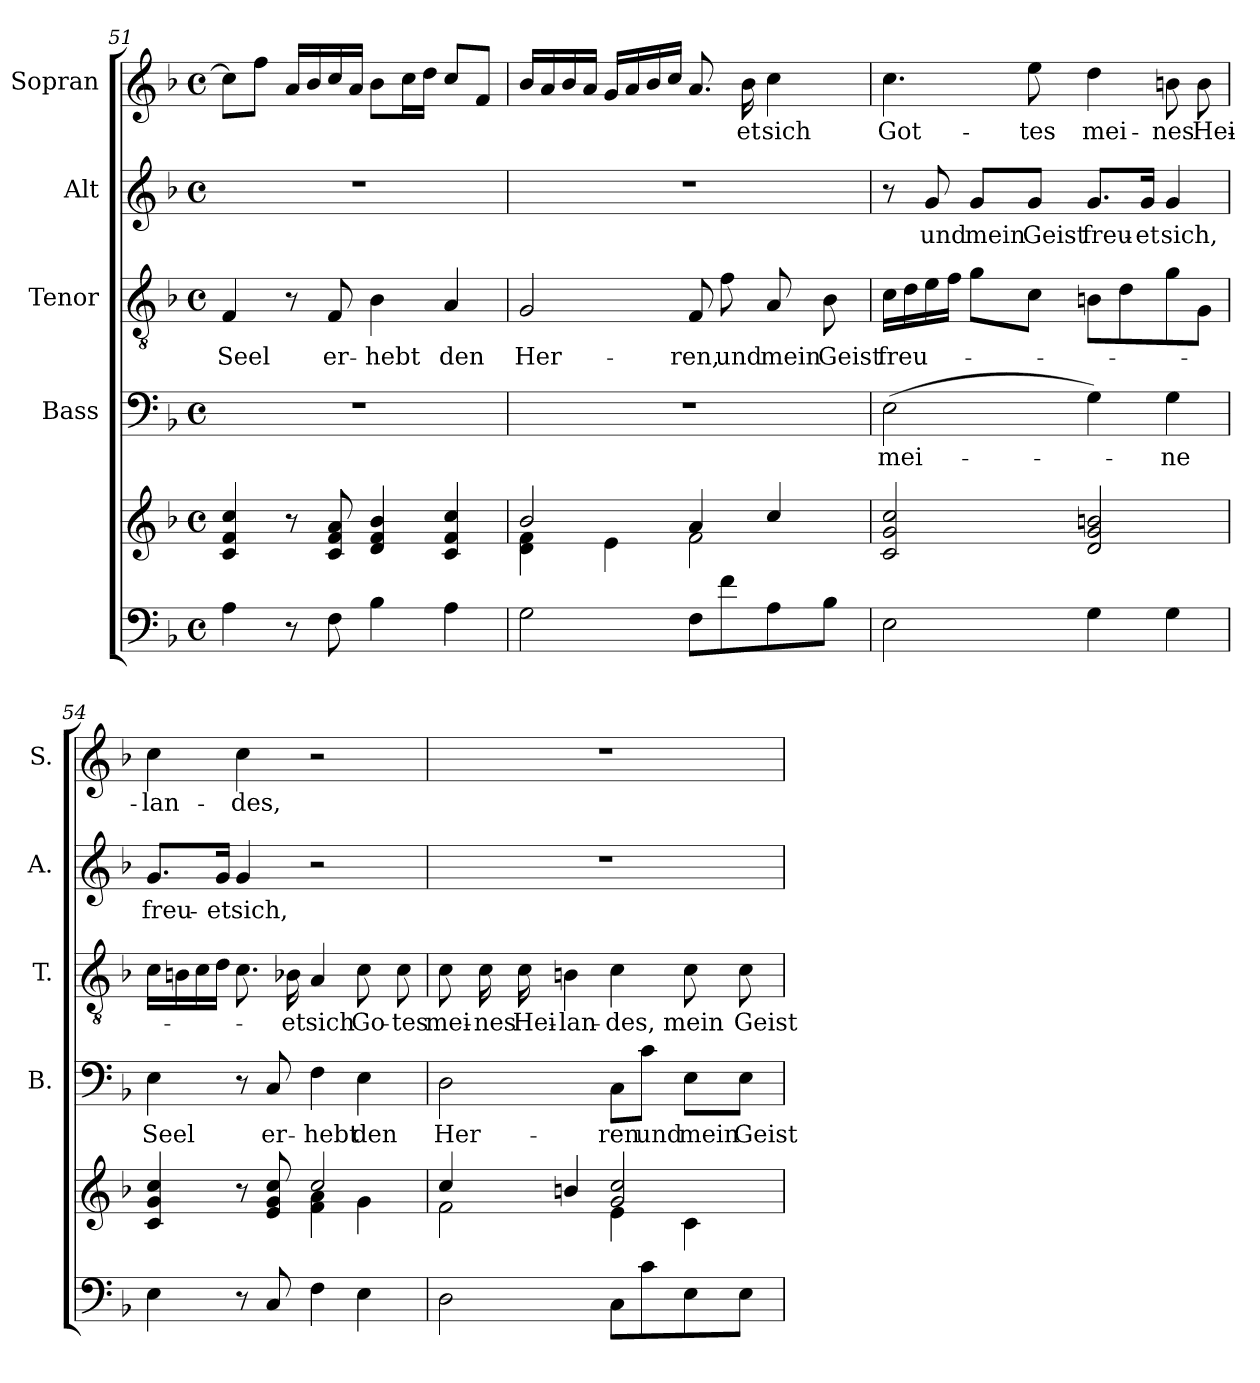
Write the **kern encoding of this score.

**kern	**kern	**kern	**text	**kern	**text	**kern	**text	**kern	**text
*part5	*part5	*part4	*part4	*part3	*part3	*part2	*part2	*part1	*part1
*staff6	*staff5	*staff4	*staff4	*staff3	*staff3	*staff2	*staff2	*staff1	*staff1
*	*	*I"Bass	*	*I"Tenor	*	*I"Alt	*	*I"Sopran	*
*	*	*I'B.	*	*I'T.	*	*I'A.	*	*I'S.	*
*clefF4	*clefG2	*clefF4	*	*clefGv2	*	*clefG2	*	*clefG2	*
*k[b-]	*k[b-]	*k[b-]	*	*k[b-]	*	*k[b-]	*	*k[b-]	*
*F:	*F:	*F:	*	*F:	*	*F:	*	*F:	*
*M4/4	*M4/4	*M4/4	*	*M4/4	*	*M4/4	*	*M4/4	*
*met(c)	*met(c)	*met(c)	*	*met(c)	*	*met(c)	*	*met(c)	*
=51	=51	=51	=51	=51	=51	=51	=51	=51	=51
!	!	!	!	!	!LO:LY:b	!	!	!	!
4A\	4c/ 4f/ 4cc/	1r	.	4F/	Seel	1r	.	8cc\L]	.
.	.	.	.	.	.	.	.	8ff\J	.
8r	8r	.	.	8r	.	.	.	16a/LL	.
.	.	.	.	.	.	.	.	16b-/	.
!	!	!	!	!	!LO:LY:b	!	!	!	!
8F\	8c/ 8f/ 8a/	.	.	8F/	er-	.	.	16cc/	.
.	.	.	.	.	.	.	.	16a/JJ	.
!	!	!	!	!	!LO:LY:b	!	!	!	!
4B-\	4d/ 4f/ 4b-/	.	.	4B-\	-hebt	.	.	8b-\L	.
.	.	.	.	.	.	.	.	16cc\L	.
.	.	.	.	.	.	.	.	16dd\JJ	.
!	!	!	!	!	!LO:LY:b	!	!	!	!
4A\	4c/ 4f/ 4cc/	.	.	4A/	den	.	.	8cc/L	.
.	.	.	.	.	.	.	.	8f/J	.
=52	=52	=52	=52	=52	=52	=52	=52	=52	=52
*	*^	*	*	*	*	*	*	*	*
!	!	!	!	!	!	!LO:LY:b	!	!	!	!
2G\	2b-/	4d\ 4f\	1r	.	2G/	Her-	1r	.	16b-/LL	.
.	.	.	.	.	.	.	.	.	16a/	.
.	.	.	.	.	.	.	.	.	16b-/	.
.	.	.	.	.	.	.	.	.	16a/JJ	.
.	.	4e\	.	.	.	.	.	.	16g/LL	.
.	.	.	.	.	.	.	.	.	16a/	.
.	.	.	.	.	.	.	.	.	16b-/	.
.	.	.	.	.	.	.	.	.	16cc/JJ	.
!	!	!	!	!	!	!LO:LY:b	!	!	!	!
8F\L	4a/	2f\	.	.	8F/	-ren,	.	.	8.a/	.
!	!	!	!	!	!	!LO:LY:b	!	!	!	!
8f\	.	.	.	.	8f\	und	.	.	.	.
!	!	!	!	!	!	!	!	!	!	!LO:LY:b
.	.	.	.	.	.	.	.	.	16b-\	-et
!	!	!	!	!	!	!LO:LY:b	!	!	!	!LO:LY:b
8A\	4cc/	.	.	.	8A/	mein	.	.	4cc\	sich
!	!	!	!	!	!	!LO:LY:b	!	!	!	!
8B-\J	.	.	.	.	8B-\	Geist	.	.	.	.
*	*v	*v	*	*	*	*	*	*	*	*
!!LO:LB:g=z
=53	=53	=53	=53	=53	=53	=53	=53	=53	=53
!	!	!	!LO:LY:b	!	!LO:LY:b	!	!	!	!LO:LY:b
2E\	2c/ 2g/ 2cc/	(>2E\	mei-	16c\LL	freu-	8r	.	4.cc\	Got-
.	.	.	.	16d\	.	.	.	.	.
!	!	!	!	!	!	!	!LO:LY:b	!	!
.	.	.	.	16e\	.	8g/	und	.	.
.	.	.	.	16f\JJ	.	.	.	.	.
!	!	!	!	!	!	!	!LO:LY:b	!	!
.	.	.	.	8g\L	.	8g/L	mein	.	.
!	!	!	!	!	!	!	!LO:LY:b	!	!LO:LY:b
.	.	.	.	8c\J	.	8g/J	Geist	8ee\	-tes
!	!	!	!	!	!	!	!LO:LY:b	!	!LO:LY:b
4G\	2d/ 2g/ 2bn/	4G\)	.	8Bn\L	.	8.g/L	freu-	4dd\	mei-
.	.	.	.	8d\	.	.	.	.	.
!	!	!	!	!	!	!	!LO:LY:b	!	!
.	.	.	.	.	.	16g/Jk	-et	.	.
!	!	!	!LO:LY:b	!	!	!	!LO:LY:b	!	!LO:LY:b
4G\	.	4G\	-ne	8g\	.	4g/	sich,	8bn\	-nes
!	!	!	!	!	!	!	!	!	!LO:LY:b
.	.	.	.	8G\J	.	.	.	8b\	Hei-
=54	=54	=54	=54	=54	=54	=54	=54	=54	=54
*	*^	*	*	*	*	*	*	*	*
!	!	!	!	!LO:LY:b	!	!	!	!LO:LY:b	!	!LO:LY:b
4E\	4c/ 4g/ 4cc/	2ryy	4E\	Seel	16c\LL	.	8.g/L	freu-	4cc\	-lan-
.	.	.	.	.	16Bn\	.	.	.	.	.
.	.	.	.	.	16c\	.	.	.	.	.
!	!	!	!	!	!	!	!	!LO:LY:b	!	!
.	.	.	.	.	16d\JJ	.	16g/Jk	-et	.	.
!	!	!	!	!	!	!	!	!LO:LY:b	!	!LO:LY:b
8r	8r	.	8r	.	8.c\	.	4g/	sich,	4cc\	-des,
!	!	!	!	!LO:LY:b	!	!	!	!	!	!
8C/	8e/ 8g/ 8cc/	.	8C/	er-	.	.	.	.	.	.
!	!	!	!	!	!	!LO:LY:b	!	!	!	!
.	.	.	.	.	16B-X\	-et	.	.	.	.
!	!	!	!	!LO:LY:b	!	!LO:LY:b	!	!	!	!
4F\	2cc/	4f\ 4a\	4F\	-hebt	4A/	sich	2r	.	2r	.
!	!	!	!	!LO:LY:b	!	!LO:LY:b	!	!	!	!
4E\	.	4g\	4E\	den	8c\	Go-	.	.	.	.
!	!	!	!	!	!	!LO:LY:b	!	!	!	!
.	.	.	.	.	8c\	-tes	.	.	.	.
=55	=55	=55	=55	=55	=55	=55	=55	=55	=55	=55
!	!	!	!	!LO:LY:b	!	!LO:LY:b	!	!	!	!
2D\	4cc/	2f\	2D\	Her-	8c\	mei-	1r	.	1r	.
!	!	!	!	!	!	!LO:LY:b	!	!	!	!
.	.	.	.	.	16c\	-nes	.	.	.	.
!	!	!	!	!	!	!LO:LY:b	!	!	!	!
.	.	.	.	.	16c\	Hei-	.	.	.	.
!	!	!	!	!	!	!LO:LY:b	!	!	!	!
.	4bn/	.	.	.	4Bn\	-lan-	.	.	.	.
!	!	!	!	!LO:LY:b	!	!LO:LY:b	!	!	!	!
8C\L	2g/ 2cc/	4e\	8C\L	-ren	4c\	-des,	.	.	.	.
!	!	!	!	!LO:LY:b	!	!	!	!	!	!
8c\	.	.	8c\J	und	.	.	.	.	.	.
!	!	!	!	!LO:LY:b	!	!LO:LY:b	!	!	!	!
8E\	.	4c\	8E\L	mein	8c\	mein	.	.	.	.
!	!	!	!	!LO:LY:b	!	!LO:LY:b	!	!	!	!
8E\J	.	.	8E\J	Geist	8c\	Geist	.	.	.	.
*	*v	*v	*	*	*	*	*	*	*	*
=	=	=	=	=	=	=	=	=	=
*-	*-	*-	*-	*-	*-	*-	*-	*-	*-
